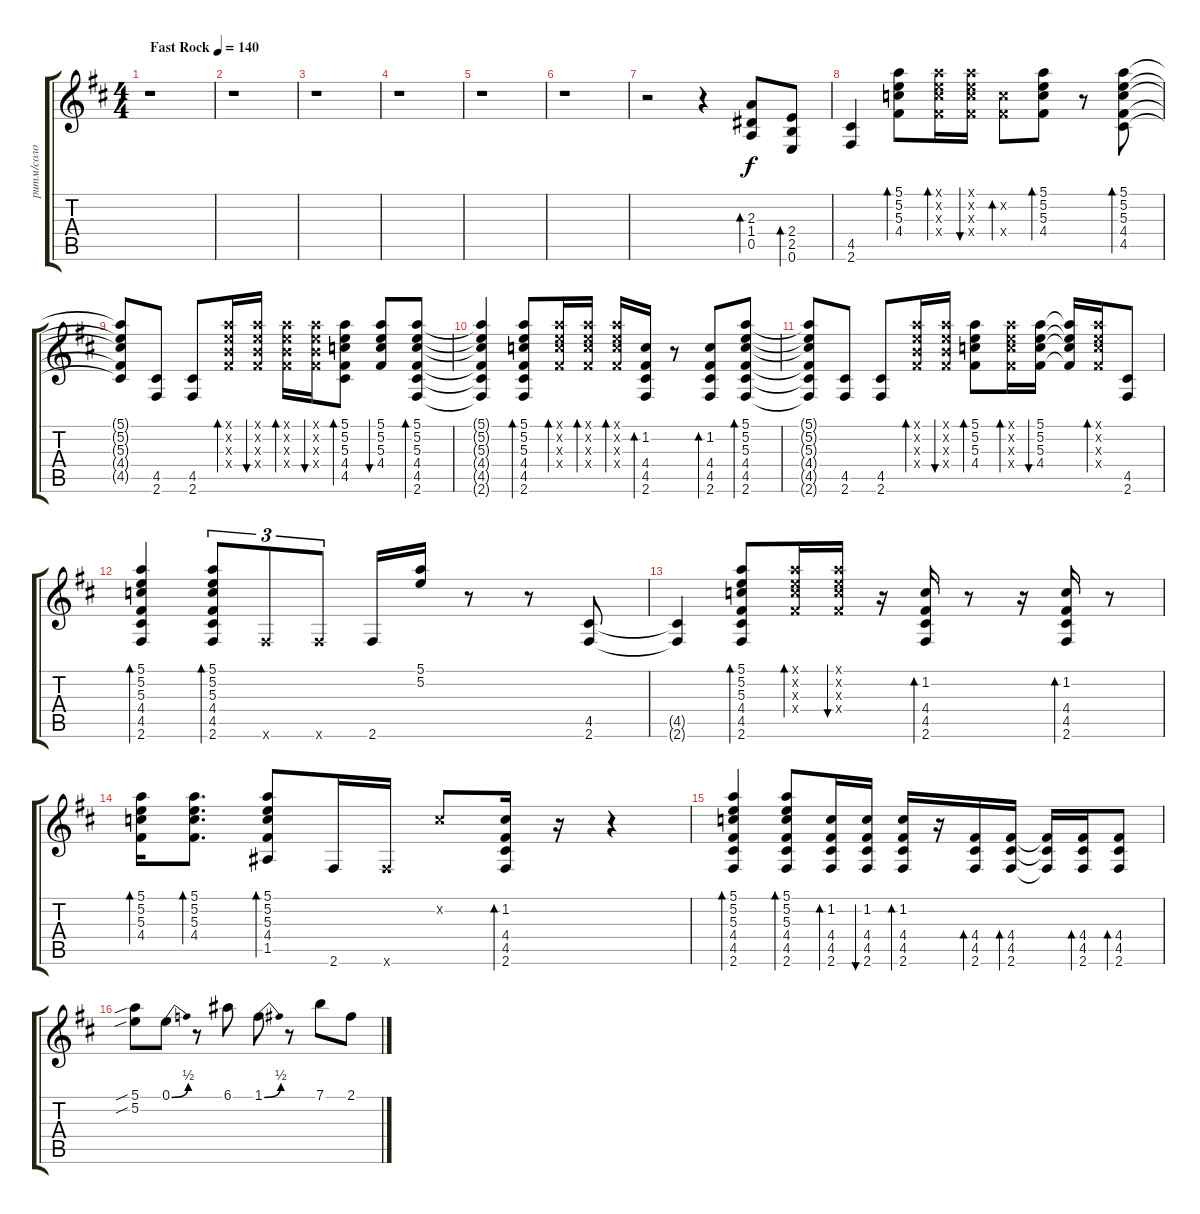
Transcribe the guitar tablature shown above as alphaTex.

\track ("ритм/соло" "ритм/соло") {instrument acousticguitarsteel}
\staff {score tabs}
\tuning (E4 B3 G3 D3 A2 E2) {hide}
\ts (4 4)
\tempo (140 "Fast Rock")
\clef g2
\ks bminor
r.1{dy f instrument acousticguitarsteel} |
r.1 |
r.1 |
r.1 |
r.1 |
r.1 |
r.2 r.4 (2.3 1.4 0.5).8{bd 60} (2.4 2.5 0.6).8{bd 60} |
(4.5 2.6).4 (5.1 5.2 5.3 4.4).8{bd 60} (5.1{x} 5.2{x} 5.3{x} 4.4{x}).16{bd 60} (5.1{x} 5.2{x} 5.3{x} 4.4{x}).16{bu 60} (1.2{x} 4.4{x}).8{bd 60} (5.1 5.2 5.3 4.4).8{bd 60} r.8 (5.1 5.2 5.3 4.4 4.5).8{bd 60} |
(5.1{t} 5.2{t} 5.3{t} 4.4{t} 4.5{t}).8 (4.5 2.6).8 (4.5 2.6).8 (5.1{x} 5.2{x} 4.3{x} 4.4{x}).16{bd 60} (5.1{x} 5.2{x} 4.3{x} 4.4{x}).16{bu 60} (5.1{x} 5.2{x} 4.3{x} 4.4{x}).16{bd 60} (5.1{x} 5.2{x} 4.3{x} 4.4{x}).16{bu 60} (5.1 5.2 5.3 4.4 4.5).8{bd 60} (5.1 5.2 5.3 4.4).8{bu 60} (5.1 5.2 5.3 4.4 4.5 2.6).8{bd 60} |
(5.1{t} 5.2{t} 5.3{t} 4.4{t} 4.5{t} 2.6{t}).4 (5.1 5.2 5.3 4.4 4.5 2.6).8{bd 60} (5.1{x} 5.2{x} 5.3{x} 4.4{x}).16{bd 60} (5.1{x} 5.2{x} 5.3{x} 4.4{x}).16{bd 60} (5.1{x} 5.2{x} 5.3{x} 4.4{x}).16{bd 60} (1.2 4.4 4.5 2.6).16{bd 60} r.8 (1.2 4.4 4.5 2.6).8{bd 60} (5.1 5.2 5.3 4.4 4.5 2.6).8{bd 60} |
(5.1{t} 5.2{t} 5.3{t} 4.4{t} 4.5{t} 2.6{t}).8 (4.5 2.6).8 (4.5 2.6).8 (5.1{x} 5.2{x} 4.3{x} 4.4{x}).16{bd 60} (5.1{x} 5.2{x} 4.3{x} 4.4{x}).16{bu 60} (5.1 5.2 5.3 4.4).8{bd 60} (5.1{x} 5.2{x} 5.3{x} 4.4{x}).16{bd 60} (5.1 5.2 5.3 4.4).16{bu 60} (5.1{t} 5.2{t} 5.3{t} 4.4{t}).16 (5.1{x} 5.2{x} 5.3{x} 4.4{x}).16{bd 60} (4.5 2.6).8 |
(5.1 5.2 5.3 4.4 4.5 2.6).4{bd 60} (5.1 5.2 5.3 4.4 4.5 2.6).8{tu (3 2) bd 60} 2.6{x}.8{tu (3 2)} 2.6{x}.8{tu (3 2)} 2.6.16 (5.1 5.2).16 r.8 r.8 (4.5 2.6).8 |
(4.5{t} 2.6{t}).4 (5.1 5.2 5.3 4.4 4.5 2.6).8{bd 60} (5.1{x} 5.2{x} 5.3{x} 4.4{x}).16{bd 60} (5.1{x} 5.2{x} 5.3{x} 4.4{x}).16{bu 60} r.16 (1.2 4.4 4.5 2.6).16{bd 60} r.8 r.16 (1.2 4.4 4.5 2.6).16{bd 60} r.8 |
(5.1 5.2 5.3 4.4).16{bd 60} (5.1 5.2 5.3 4.4).8{d bd 60} (5.1 5.2 5.3 4.4 1.5).8{bd 60} 2.6.16 2.6{x}.16 1.2{x}.8 (1.2 4.4 4.5 2.6).16{bd 60} r.16 r.4 |
(5.1 5.2 5.3 4.4 4.5 2.6).4{bd 60} (5.1 5.2 5.3 4.4 4.5 2.6).8{bd 60} (1.2 4.4 4.5 2.6).16{bd 60} (1.2 4.4 4.5 2.6).16{bu 60} (1.2 4.4 4.5 2.6).16{bd 60} r.16 (4.4 4.5 2.6).16{bd 60} (4.4 4.5 2.6).16{bd 60} (4.4{t} 4.5{t} 2.6{t}).16 (4.4 4.5 2.6).16{bd 60} (4.4 4.5 2.6).8{bd 60} |
(5.1{sib} 5.2{sib}).8{instrument distortionguitar} 0.1{be (bend 0 0 60 2)}.8 r.8 6.1.8 1.1{be (bend 0 0 60 2)}.8 r.8 7.1.8 2.1.8
